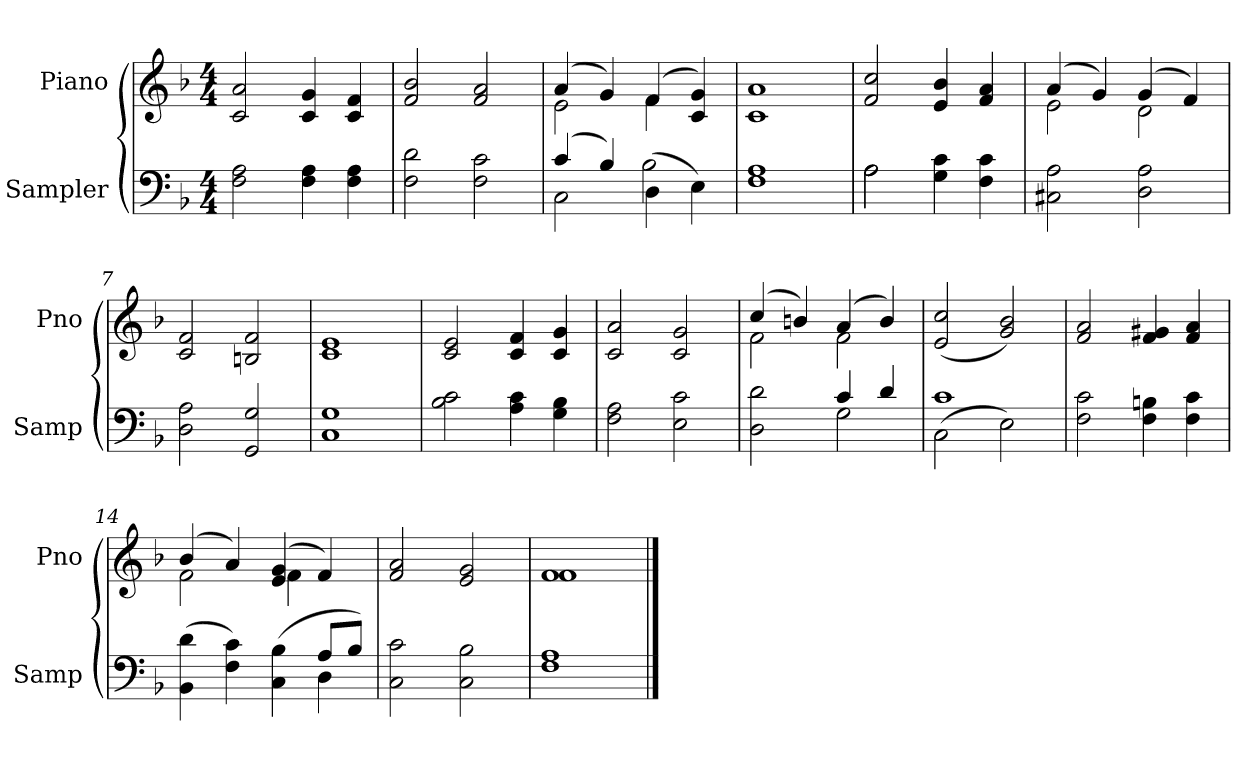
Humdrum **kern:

**kern	**kern
*part2	*part1
*staff2	*staff1
*I"Sampler	*I"Piano
*I'Samp	*I'Pno
*clefF4	*clefG2
*k[b-]	*k[b-]
*F:	*F:
*M4/4	*M4/4
=1	=1
2F 2A	2c 2a
4F 4A	4c 4g
4F 4A	4c 4f
=2	=2
2F 2d	2f 2b-
2F 2c	2f 2a
=3	=3
*^	*^
(4c/	2C	(4a/	2e
4B-/)	.	4g/)	.
(4D\	2B-	(4f/	4f
4E\)	.	4c 4g)	4ryy
*v	*v	*	*
*	*v	*v
=4	=4
1F 1A	1c 1a
=5	=5
*^	*
2A\	2A	2f 2cc
4G 4c	2ryy	4e 4b-
4F 4c	.	4f 4a
*v	*v	*
=6	=6
*	*^
2C#X 2A	(4a/	2e
.	4g/)	.
2D 2A	(4g/	2d
.	4f/)	.
*	*v	*v
=7	=7
2D 2A	2c 2f
2GG 2G	2Bn 2f
=8	=8
1C 1G	1c 1e
=9	=9
2B- 2c	2c 2e
4A 4c	4c 4f
4G 4B-	4c 4g
=10	=10
2F 2A	2c 2a
2E 2c	2c 2g
=11	=11
*^	*^
2D 2d	2ryy	(4cc/	2f
.	.	4bn/)	.
4c/	2G	(4a/	2f
4d/	.	4b/)	.
*	*	*v	*v
=12	=12	=12
(2C\	1c	(2e 2cc
2E\)	.	2g 2b-)
*v	*v	*
=13	=13
2F 2c	2f 2a
4F 4Bn	4f 4g#X
4F 4c	4f 4a
=14	=14
*^	*^
(4BB- 4d	2.ryy	(4b-/	2f
4F 4c)	.	4a/)	.
(4C 4B-	.	(4e 4g	4f
8A/L	4D	4f/)	4ryy
8B-/J)	.	.	.
*v	*v	*	*
*	*v	*v
=15	=15
2C 2c	2f 2a
2C 2B-	2e 2g
=16	=16
*	*^
1F 1A	1f/	1f
*	*v	*v
==	==
*-	*-
